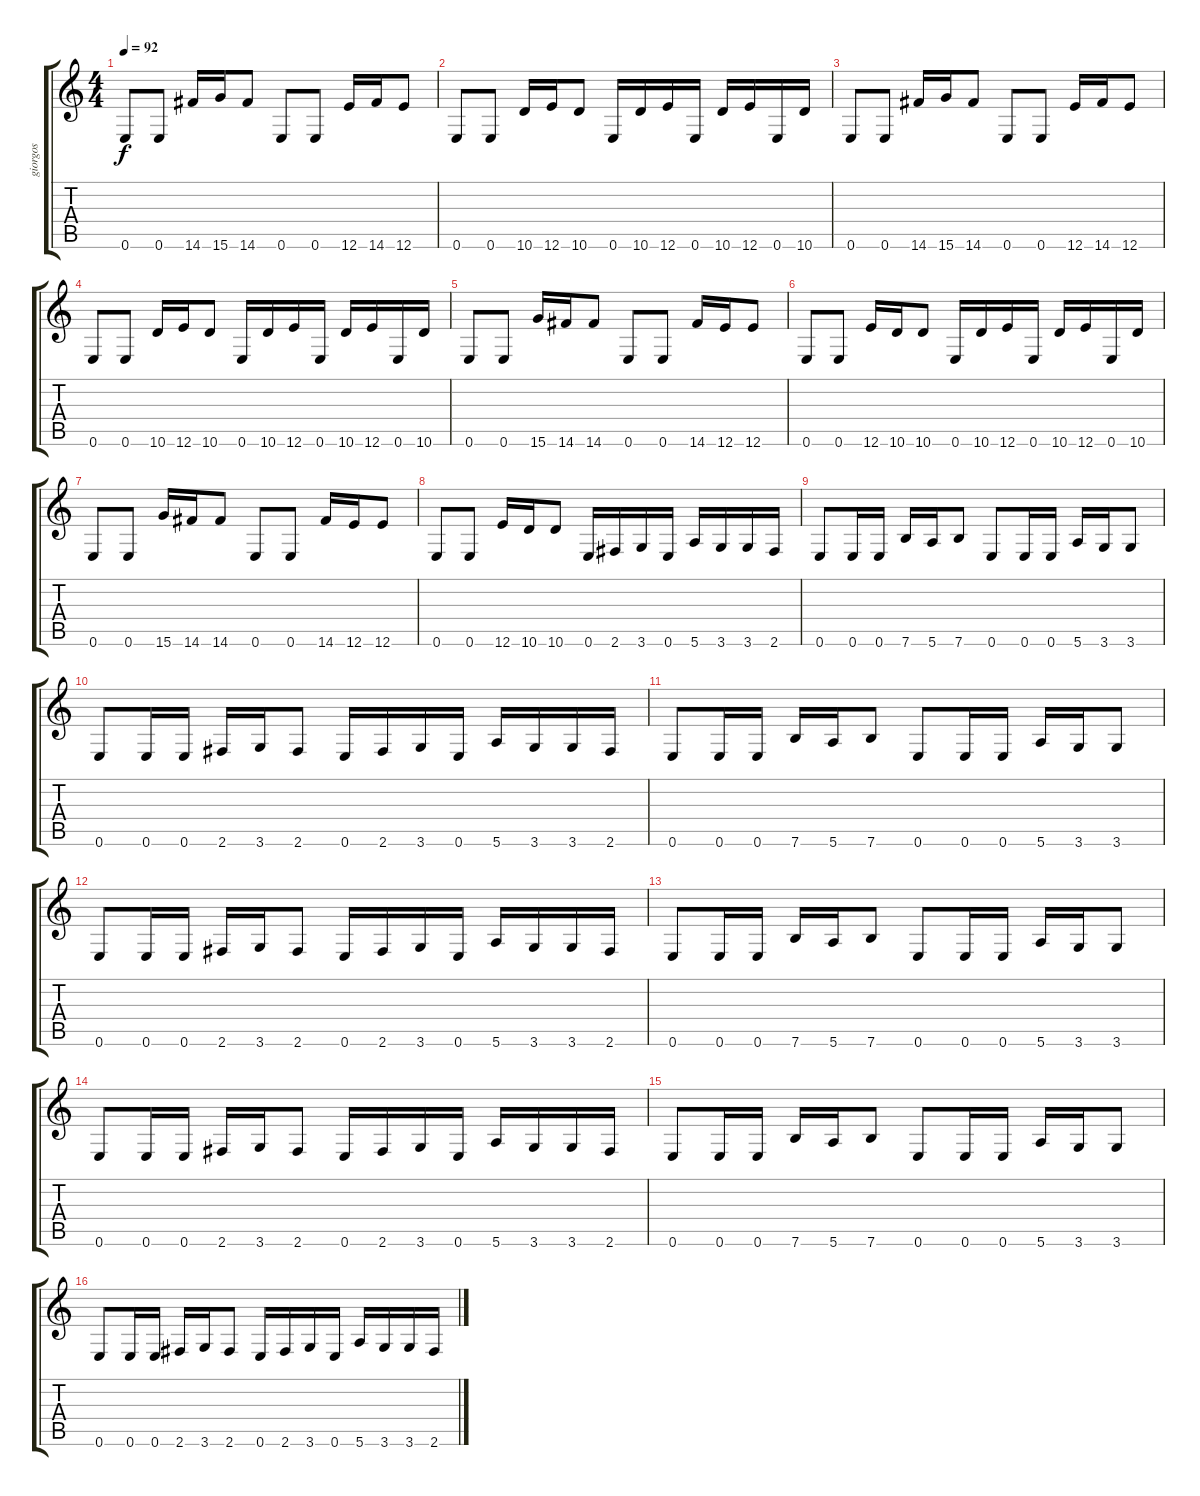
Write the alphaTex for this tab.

\track ("giorgos" "giorgos") {instrument overdrivenguitar}
\staff {score tabs}
\tuning (E4 B3 G3 D3 A2 E2) {hide}
\ts (4 4)
\tempo 92
\clef g2
\ks c
0.6.8{dy f} 0.6.8 14.6.16 15.6.16 14.6.8 0.6.8 0.6.8 12.6.16 14.6.16 12.6.8 |
0.6.8 0.6.8 10.6.16 12.6.16 10.6.8 0.6.16 10.6.16 12.6.16 0.6.16 10.6.16 12.6.16 0.6.16 10.6.16 |
0.6.8 0.6.8 14.6.16 15.6.16 14.6.8 0.6.8 0.6.8 12.6.16 14.6.16 12.6.8 |
0.6.8 0.6.8 10.6.16 12.6.16 10.6.8 0.6.16 10.6.16 12.6.16 0.6.16 10.6.16 12.6.16 0.6.16 10.6.16 |
0.6.8 0.6.8 15.6.16 14.6.16 14.6.8 0.6.8 0.6.8 14.6.16 12.6.16 12.6.8 |
0.6.8 0.6.8 12.6.16 10.6.16 10.6.8 0.6.16 10.6.16 12.6.16 0.6.16 10.6.16 12.6.16 0.6.16 10.6.16 |
0.6.8 0.6.8 15.6.16 14.6.16 14.6.8 0.6.8 0.6.8 14.6.16 12.6.16 12.6.8 |
0.6.8 0.6.8 12.6.16 10.6.16 10.6.8 0.6.16 2.6.16 3.6.16 0.6.16 5.6.16 3.6.16 3.6.16 2.6.16 |
0.6.8 0.6.16 0.6.16 7.6.16 5.6.16 7.6.8 0.6.8 0.6.16 0.6.16 5.6.16 3.6.16 3.6.8 |
0.6.8 0.6.16 0.6.16 2.6.16 3.6.16 2.6.8 0.6.16 2.6.16 3.6.16 0.6.16 5.6.16 3.6.16 3.6.16 2.6.16 |
0.6.8 0.6.16 0.6.16 7.6.16 5.6.16 7.6.8 0.6.8 0.6.16 0.6.16 5.6.16 3.6.16 3.6.8 |
0.6.8 0.6.16 0.6.16 2.6.16 3.6.16 2.6.8 0.6.16 2.6.16 3.6.16 0.6.16 5.6.16 3.6.16 3.6.16 2.6.16 |
0.6.8 0.6.16 0.6.16 7.6.16 5.6.16 7.6.8 0.6.8 0.6.16 0.6.16 5.6.16 3.6.16 3.6.8 |
0.6.8 0.6.16 0.6.16 2.6.16 3.6.16 2.6.8 0.6.16 2.6.16 3.6.16 0.6.16 5.6.16 3.6.16 3.6.16 2.6.16 |
0.6.8 0.6.16 0.6.16 7.6.16 5.6.16 7.6.8 0.6.8 0.6.16 0.6.16 5.6.16 3.6.16 3.6.8 |
0.6.8 0.6.16 0.6.16 2.6.16 3.6.16 2.6.8 0.6.16 2.6.16 3.6.16 0.6.16 5.6.16 3.6.16 3.6.16 2.6.16
